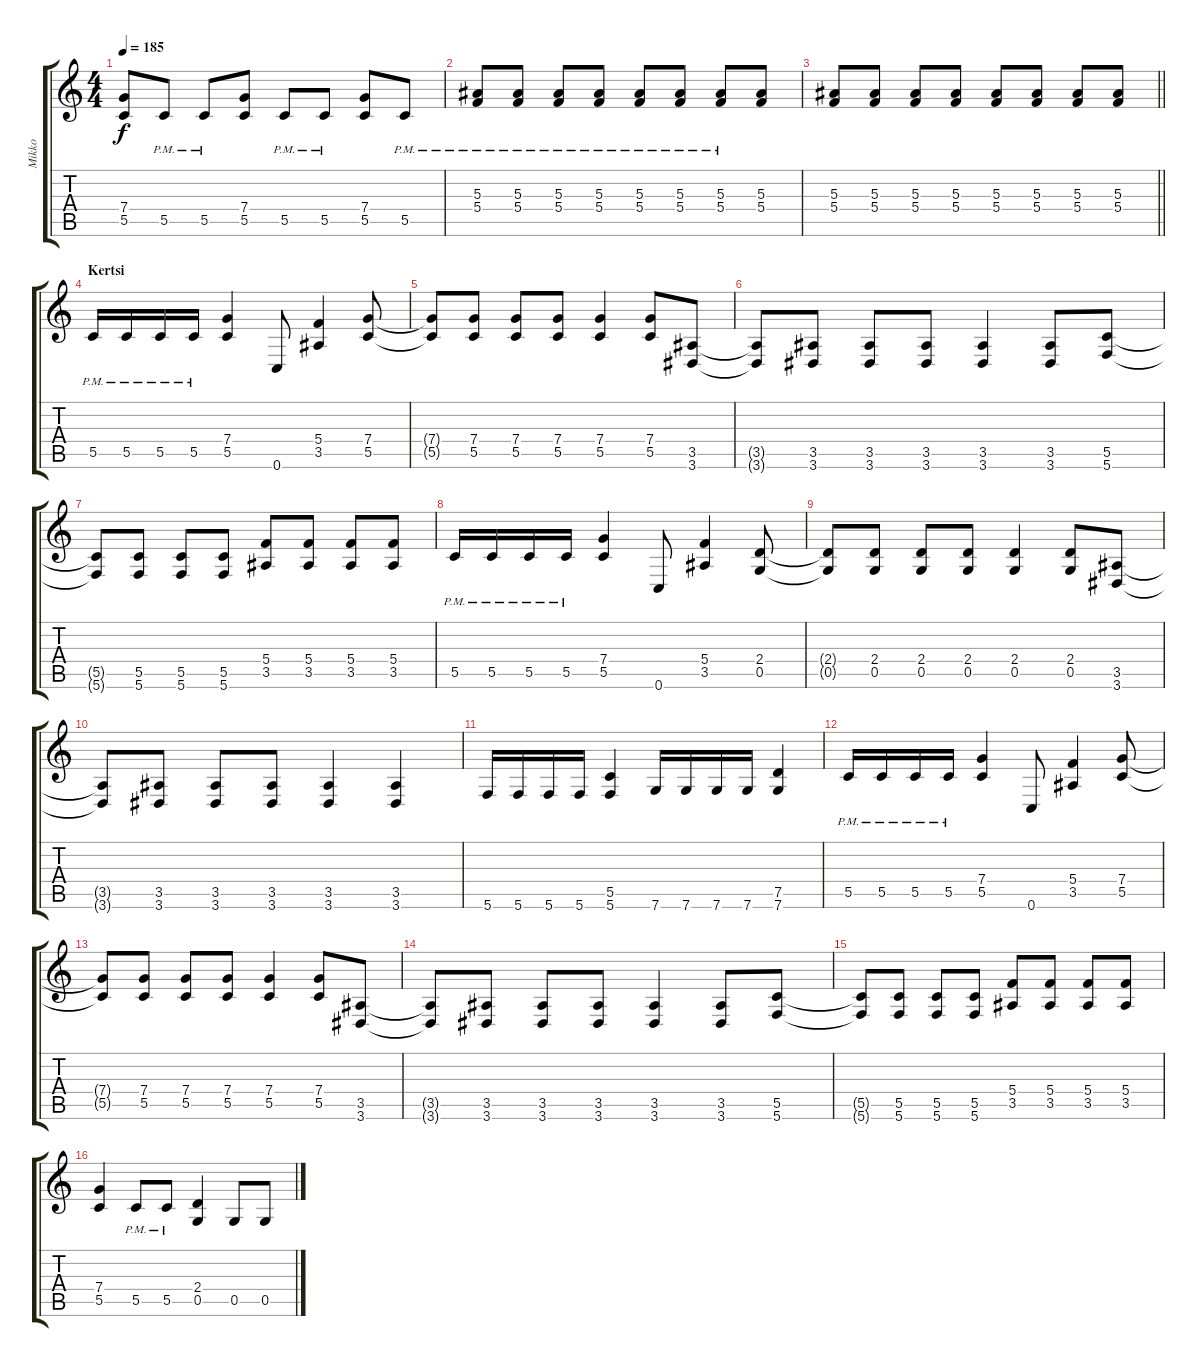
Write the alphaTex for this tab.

\track ("Mikko" "Mikko") {instrument distortionguitar}
\staff {score tabs}
\tuning (D4 A3 F3 C3 G2 C2) {hide}
\ts (4 4)
\tempo 185
\clef g2
\ks c
(7.4 5.5).8{dy f} 5.5{pm}.8 5.5{pm}.8 (7.4 5.5).8 5.5{pm}.8 5.5{pm}.8 (7.4 5.5).8 5.5{pm}.8 |
(5.3{pm} 5.4{pm}).8{volume 8} (5.3{pm} 5.4{pm}).8{volume 14} (5.3{pm} 5.4{pm}).8 (5.3{pm} 5.4{pm}).8 (5.3{pm} 5.4{pm}).8 (5.3{pm} 5.4{pm}).8 (5.3{pm} 5.4{pm}).8 (5.3 5.4).8 |
\barLineRight lightlight
(5.3 5.4).8 (5.3 5.4).8 (5.3 5.4).8 (5.3 5.4).8 (5.3 5.4).8 (5.3 5.4).8 (5.3 5.4).8 (5.3 5.4).8 |
\section ("" "Kertsi")
5.5{pm}.16 5.5{pm}.16 5.5{pm}.16 5.5{pm}.16 (7.4 5.5).4 0.6.8 (5.4 3.5).4 (7.4 5.5).8 |
(7.4{t} 5.5{t}).8 (7.4 5.5).8 (7.4 5.5).8 (7.4 5.5).8 (7.4 5.5).4 (7.4 5.5).8 (3.5 3.6).8 |
(3.5{t} 3.6{t}).8 (3.5 3.6).8 (3.5 3.6).8 (3.5 3.6).8 (3.5 3.6).4 (3.5 3.6).8 (5.5 5.6).8 |
(5.5{t} 5.6{t}).8 (5.5 5.6).8 (5.5 5.6).8 (5.5 5.6).8 (5.4 3.5).8 (5.4 3.5).8 (5.4 3.5).8 (5.4 3.5).8 |
5.5{pm}.16 5.5{pm}.16 5.5{pm}.16 5.5{pm}.16 (7.4 5.5).4 0.6.8 (5.4 3.5).4 (2.4 0.5).8 |
(2.4{t} 0.5{t}).8 (2.4 0.5).8 (2.4 0.5).8 (2.4 0.5).8 (2.4 0.5).4 (2.4 0.5).8 (3.5 3.6).8 |
(3.5{t} 3.6{t}).8 (3.5 3.6).8 (3.5 3.6).8 (3.5 3.6).8 (3.5 3.6).4 (3.5 3.6).4 |
5.6.16 5.6.16 5.6.16 5.6.16 (5.5 5.6).4 7.6.16 7.6.16 7.6.16 7.6.16 (7.5 7.6).4 |
5.5{pm}.16 5.5{pm}.16 5.5{pm}.16 5.5{pm}.16 (7.4 5.5).4 0.6.8 (5.4 3.5).4 (7.4 5.5).8 |
(7.4{t} 5.5{t}).8 (7.4 5.5).8 (7.4 5.5).8 (7.4 5.5).8 (7.4 5.5).4 (7.4 5.5).8 (3.5 3.6).8 |
(3.5{t} 3.6{t}).8 (3.5 3.6).8 (3.5 3.6).8 (3.5 3.6).8 (3.5 3.6).4 (3.5 3.6).8 (5.5 5.6).8 |
(5.5{t} 5.6{t}).8 (5.5 5.6).8 (5.5 5.6).8 (5.5 5.6).8 (5.4 3.5).8 (5.4 3.5).8 (5.4 3.5).8 (5.4 3.5).8 |
(7.4 5.5).4 5.5{pm}.8 5.5{pm}.8 (2.4 0.5).4 0.5.8 0.5.8
